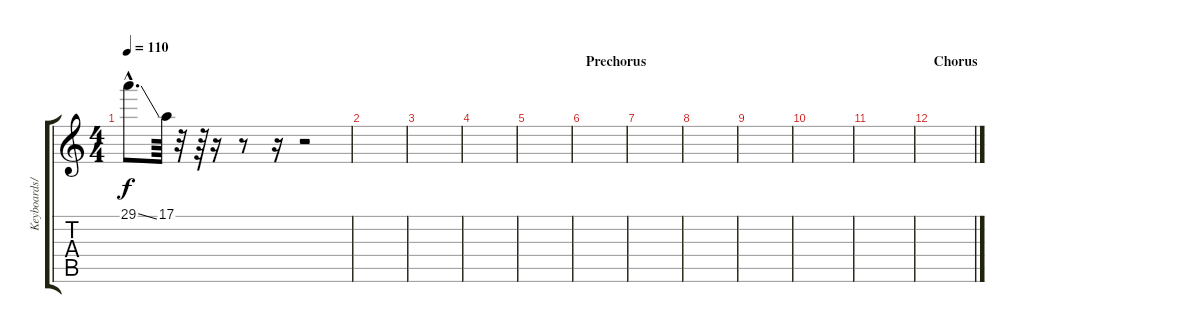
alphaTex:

\track ("Keyboards/Effects" "Keyboards/") {instrument synthstrings1}
\staff {score tabs}
\tuning (E4 B3 G3 D3 A2 E2) {hide}
\ts (4 4)
\tempo 110
\clef g2
\ks c
29.1{ss hac}.8{d dy f} 17.1.64 r.32{volume 0} r.64 r.16 r.8 r.16 r.2 |
|
|
|
|
\section ("" "Prechorus")
|
|
|
|
|
|
\section ("" "Chorus")
